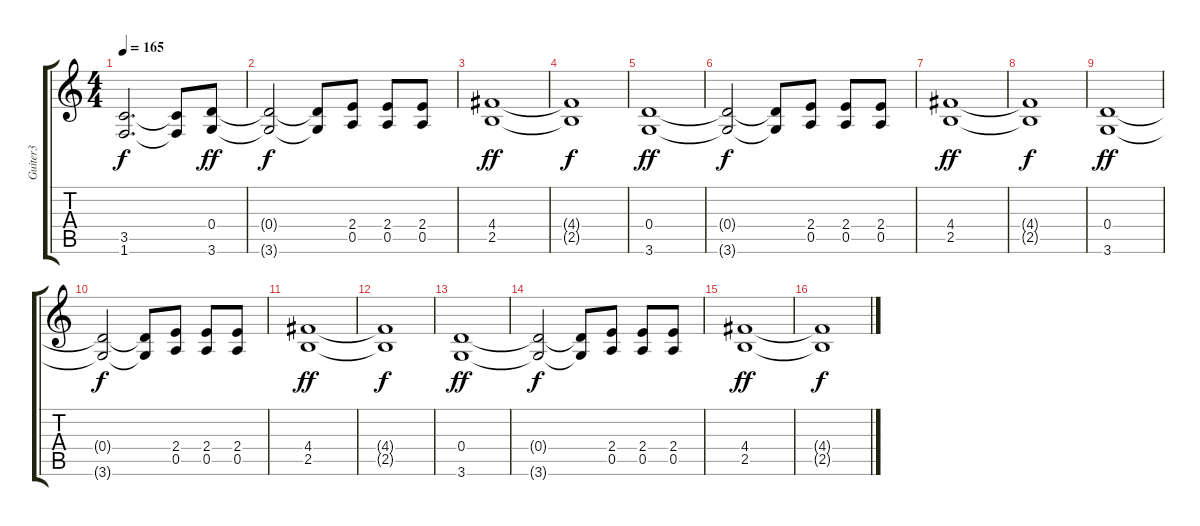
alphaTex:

\track ("Guiter3" "Guiter3") {instrument overdrivenguitar}
\staff {score tabs}
\tuning (E4 B3 G3 D3 A2 E2) {hide}
\ts (4 4)
\tempo 165
\clef g2
\ks c
(3.5{t} 1.6{t}).2{d dy f} (3.5{t} 1.6{t}).8 (0.4 3.6).8{dy ff} |
(0.4{t} 3.6{t}).2{dy f} (0.4{t} 3.6{t}).8 (2.4 0.5).8 (2.4 0.5).8 (2.4 0.5).8 |
(4.4 2.5).1{dy ff} |
(4.4{t} 2.5{t}).1{dy f} |
(0.4 3.6).1{dy ff} |
(0.4{t} 3.6{t}).2{dy f} (0.4{t} 3.6{t}).8 (2.4 0.5).8 (2.4 0.5).8 (2.4 0.5).8 |
(4.4 2.5).1{dy ff} |
(4.4{t} 2.5{t}).1{dy f} |
(0.4 3.6).1{dy ff} |
(0.4{t} 3.6{t}).2{dy f} (0.4{t} 3.6{t}).8 (2.4 0.5).8 (2.4 0.5).8 (2.4 0.5).8 |
(4.4 2.5).1{dy ff} |
(4.4{t} 2.5{t}).1{dy f} |
(0.4 3.6).1{dy ff} |
(0.4{t} 3.6{t}).2{dy f} (0.4{t} 3.6{t}).8 (2.4 0.5).8 (2.4 0.5).8 (2.4 0.5).8 |
(4.4 2.5).1{dy ff} |
(4.4{t} 2.5{t}).1{dy f}
